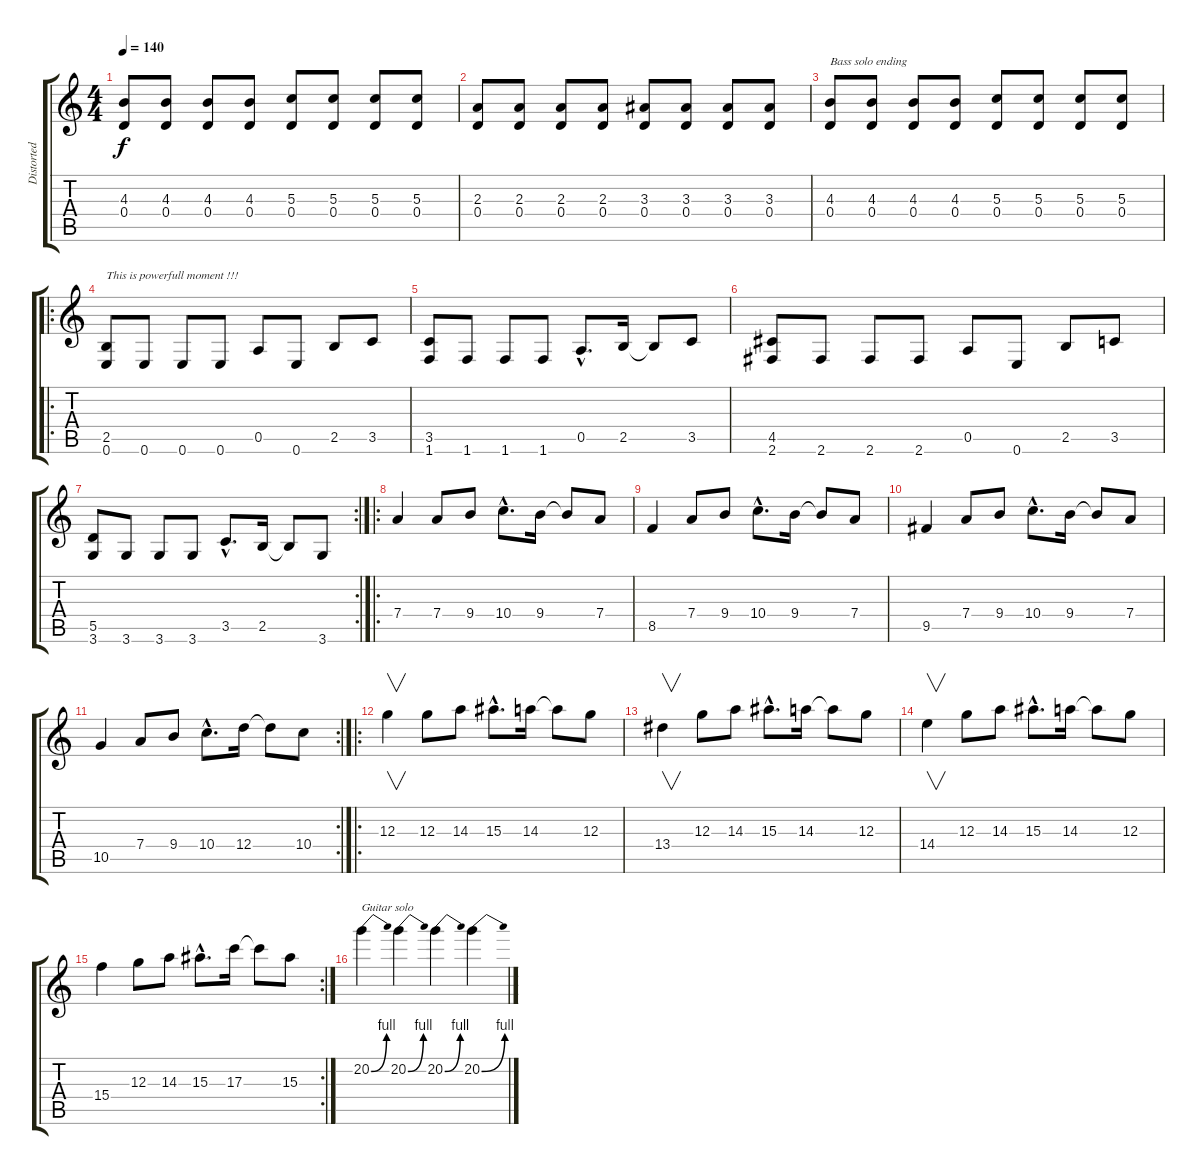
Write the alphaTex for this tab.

\track ("Distorted Guitar 2" "Distorted ") {instrument distortionguitar}
\staff {score tabs}
\tuning (E4 B3 G3 D3 A2 E2) {hide}
\ts (4 4)
\tempo 140
\clef g2
\ks c
(4.3 0.4).8{dy f} (4.3 0.4).8 (4.3 0.4).8 (4.3 0.4).8 (5.3 0.4).8 (5.3 0.4).8 (5.3 0.4).8 (5.3 0.4).8 |
(2.3 0.4).8 (2.3 0.4).8 (2.3 0.4).8 (2.3 0.4).8 (3.3 0.4).8 (3.3 0.4).8 (3.3 0.4).8 (3.3 0.4).8 |
(4.3 0.4).8{txt "Bass solo ending"} (4.3 0.4).8 (4.3 0.4).8 (4.3 0.4).8 (5.3 0.4).8 (5.3 0.4).8 (5.3 0.4).8 (5.3 0.4).8 |
\ro
(2.5 0.6).8{txt "This is powerfull moment !!!"} 0.6.8 0.6.8 0.6.8 0.5.8 0.6.8 2.5.8 3.5.8 |
(3.5 1.6).8 1.6.8 1.6.8 1.6.8 0.5{hac}.8{d} 2.5.16 2.5{t}.8 3.5.8 |
(4.5 2.6).8 2.6.8 2.6.8 2.6.8 0.5.8 0.6.8 2.5.8 3.5.8 |
\rc 2
(5.5 3.6).8 3.6.8 3.6.8 3.6.8 3.5{hac}.8{d} 2.5.16 2.5{t}.8 3.6.8 |
\ro
7.4.4 7.4.8 9.4.8 10.4{hac}.8{d} 9.4.16 9.4{t}.8 7.4.8 |
8.5.4 7.4.8 9.4.8 10.4{hac}.8{d} 9.4.16 9.4{t}.8 7.4.8 |
9.5.4 7.4.8 9.4.8 10.4{hac}.8{d} 9.4.16 9.4{t}.8 7.4.8 |
\rc 2
10.5.4 7.4.8 9.4.8 10.4{hac}.8{d} 12.4.16 12.4{t}.8 10.4.8 |
\ro
12.3.4{v} 12.3.8 14.3.8 15.3{hac}.8{d} 14.3.16 14.3{t}.8 12.3.8 |
13.4.4{v} 12.3.8 14.3.8 15.3{hac}.8{d} 14.3.16 14.3{t}.8 12.3.8 |
14.4.4{v} 12.3.8 14.3.8 15.3{hac}.8{d} 14.3.16 14.3{t}.8 12.3.8 |
\rc 2
15.4.4 12.3.8 14.3.8 15.3{hac}.8{d} 17.3.16 17.3{t}.8 15.3.8 |
20.2{be (bend 0 0 60 4)}.4{txt "Guitar solo" volume 16} 20.2{be (bend 0 0 60 4)}.4 20.2{be (bend 0 0 60 4)}.4 20.2{be (bend 0 0 60 4)}.4
